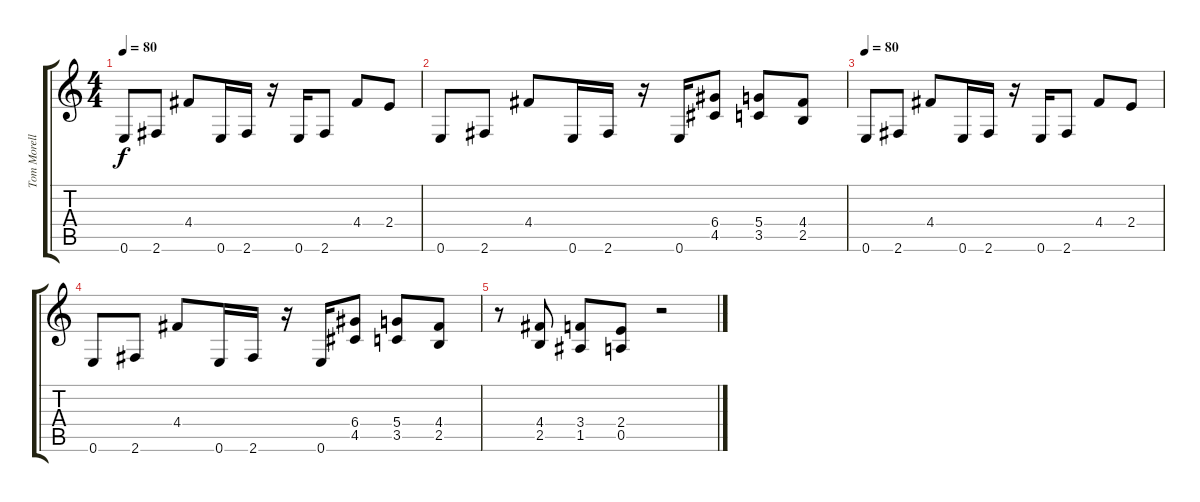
\track ("Tom Morello" "Tom Morell") {instrument distortionguitar}
\staff {score tabs}
\tuning (E4 B3 G3 D3 A2 E2) {hide}
\ts (4 4)
\tempo 80
\clef g2
\ks c
0.6.8{dy f volume 16} 2.6.8 4.4.8 0.6.16 2.6.16 r.16 0.6.16 2.6.8 4.4.8 2.4.8 |
0.6.8 2.6.8 4.4.8 0.6.16 2.6.16 r.16 0.6.16 (6.4 4.5).8 (5.4 3.5).8 (4.4 2.5).8 |
\tempo 80
0.6.8{volume 16} 2.6.8 4.4.8 0.6.16 2.6.16 r.16 0.6.16 2.6.8 4.4.8 2.4.8 |
0.6.8 2.6.8 4.4.8 0.6.16 2.6.16 r.16 0.6.16 (6.4 4.5).8 (5.4 3.5).8 (4.4 2.5).8 |
r.8 (4.4 2.5).8 (3.4 1.5).8 (2.4 0.5).8 r.2
